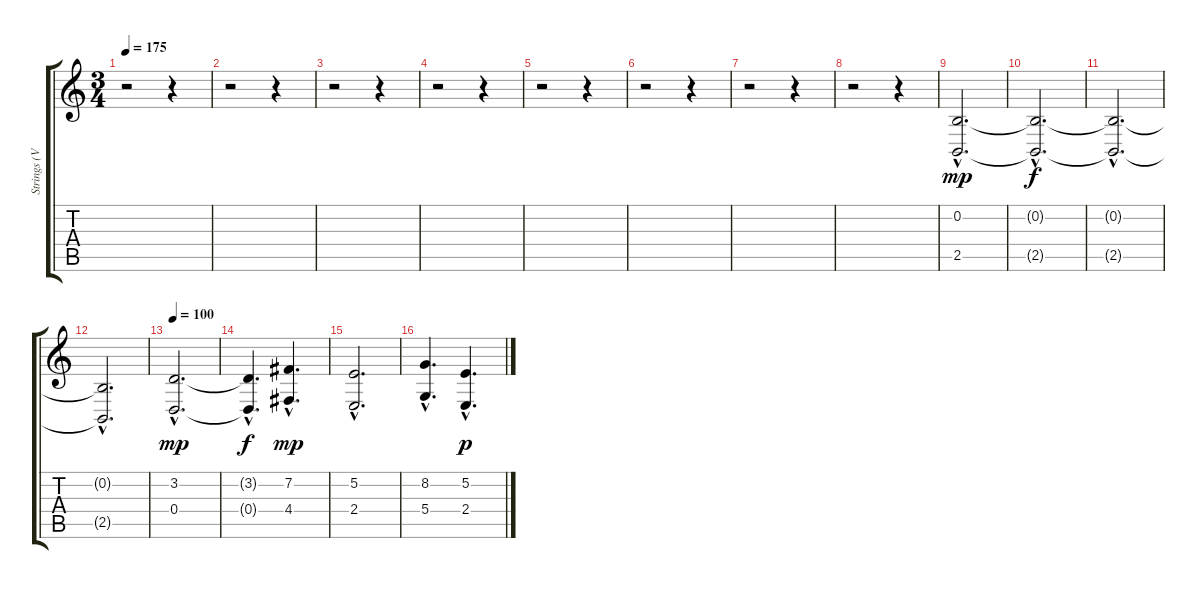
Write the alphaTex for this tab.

\track ("Strings (Viola)" "Strings (V") {instrument viola}
\staff {score tabs}
\tuning (E4 B3 G3 D3 A2 E2) {hide}
\ts (3 4)
\tempo 175
\clef g2
\ks c
r.2{dy f} r.4 |
r.2 r.4 |
r.2 r.4 |
r.2 r.4 |
r.2 r.4 |
r.2 r.4 |
r.2 r.4 |
r.2 r.4{volume 0} |
(0.2{hac} 2.5{hac}).2{d dy mp volume 8 instrument viola} |
(0.2{hac t} 2.5{hac t}).2{d dy f} |
(0.2{hac t} 2.5{hac t}).2{d} |
(0.2{hac t} 2.5{hac t}).2{d} |
\tempo 100
(3.2{hac} 0.4{hac}).2{d dy mp} |
(3.2{hac t} 0.4{hac t}).4{d dy f} (7.2{hac} 4.4{hac}).4{d dy mp} |
(5.2{hac} 2.4{hac}).2{d} |
(8.2{hac} 5.4{hac}).4{d} (5.2{hac} 2.4{hac}).4{d dy p}
